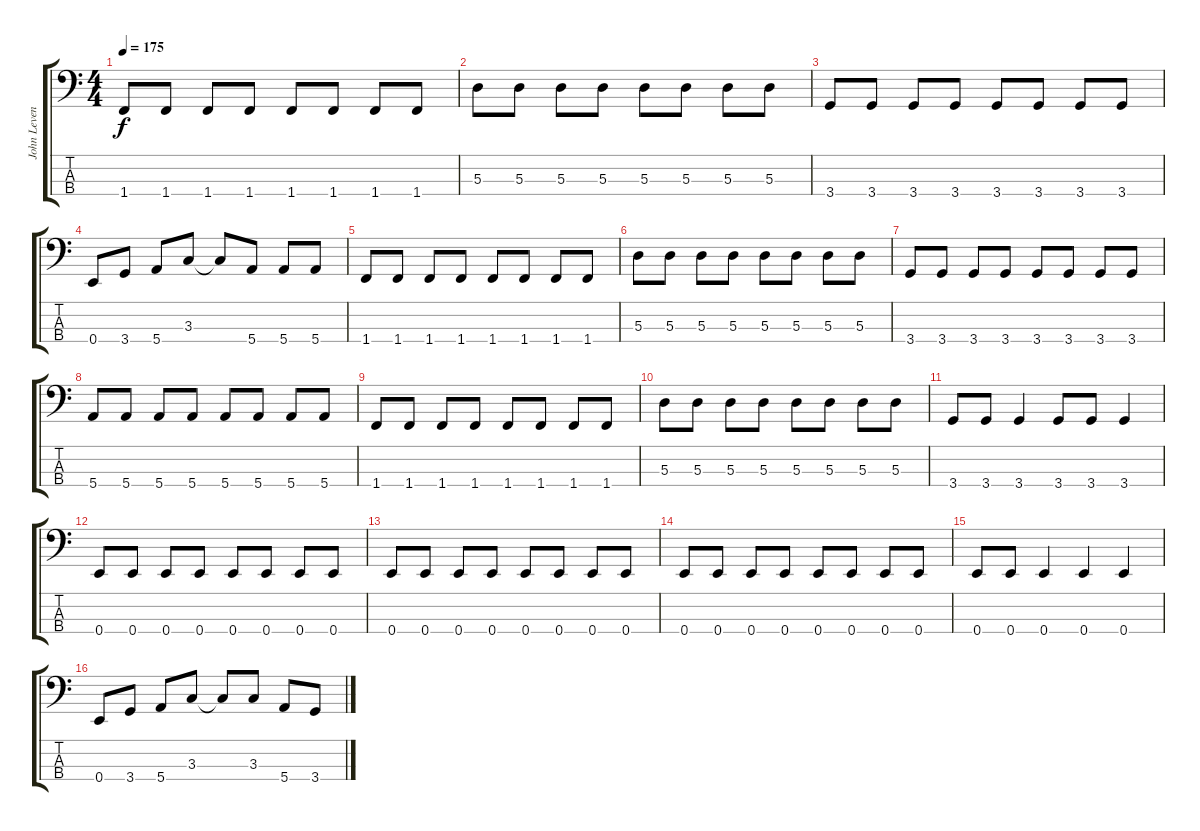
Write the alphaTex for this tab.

\track ("John Leven" "John Leven") {instrument electricbassfinger}
\staff {score tabs}
\tuning (G2 D2 A1 E1) {hide}
\ts (4 4)
\tempo 175
\clef f4
\ks c
1.4.8{dy f} 1.4.8 1.4.8 1.4.8 1.4.8 1.4.8 1.4.8 1.4.8 |
5.3.8 5.3.8 5.3.8 5.3.8 5.3.8 5.3.8 5.3.8 5.3.8 |
3.4.8 3.4.8 3.4.8 3.4.8 3.4.8 3.4.8 3.4.8 3.4.8 |
0.4.8 3.4.8 5.4.8 3.3.8 3.3{t}.8 5.4.8 5.4.8 5.4.8 |
1.4.8 1.4.8 1.4.8 1.4.8 1.4.8 1.4.8 1.4.8 1.4.8 |
5.3.8 5.3.8 5.3.8 5.3.8 5.3.8 5.3.8 5.3.8 5.3.8 |
3.4.8 3.4.8 3.4.8 3.4.8 3.4.8 3.4.8 3.4.8 3.4.8 |
5.4.8 5.4.8 5.4.8 5.4.8 5.4.8 5.4.8 5.4.8 5.4.8 |
1.4.8 1.4.8 1.4.8 1.4.8 1.4.8 1.4.8 1.4.8 1.4.8 |
5.3.8 5.3.8 5.3.8 5.3.8 5.3.8 5.3.8 5.3.8 5.3.8 |
3.4.8 3.4.8 3.4.4 3.4.8 3.4.8 3.4.4 |
0.4.8 0.4.8 0.4.8 0.4.8 0.4.8 0.4.8 0.4.8 0.4.8 |
0.4.8 0.4.8 0.4.8 0.4.8 0.4.8 0.4.8 0.4.8 0.4.8 |
0.4.8 0.4.8 0.4.8 0.4.8 0.4.8 0.4.8 0.4.8 0.4.8 |
0.4.8 0.4.8 0.4.4 0.4.4 0.4.4 |
0.4.8 3.4.8 5.4.8 3.3.8 3.3{t}.8 3.3.8 5.4.8 3.4.8
